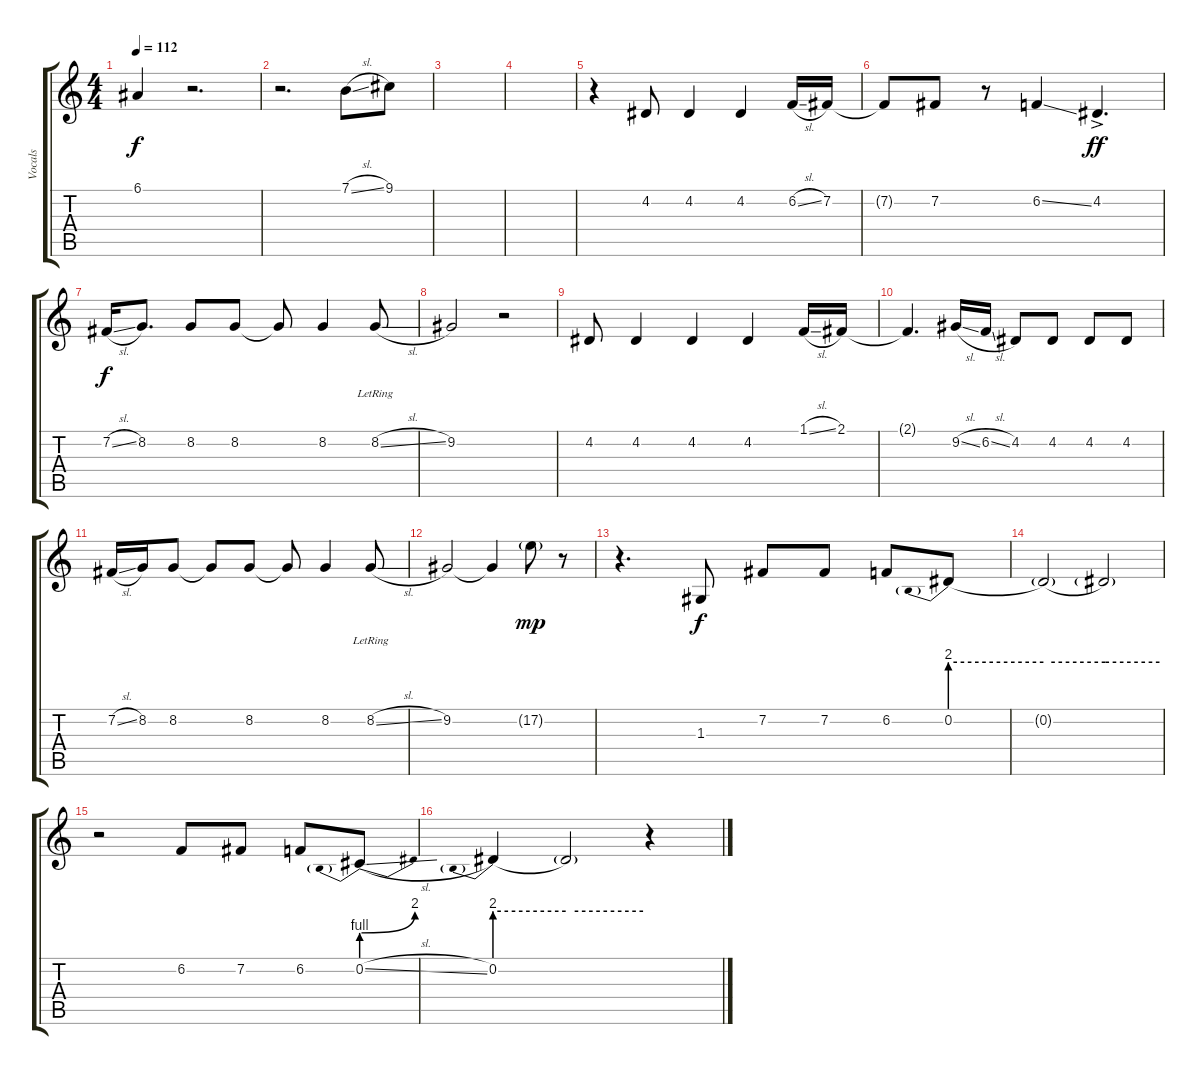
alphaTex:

\track ("Vocals" "Vocals") {instrument violin}
\staff {score tabs}
\tuning (E4 B3 G3 D3 A2 E2) {hide}
\ts (4 4)
\tempo 112
\clef g2
\ks c
6.1{t}.4{dy f} r.2{d} |
r.2{d} 7.1{sl}.8 9.1.8 |
|
|
r.4{volume 11} 4.2.8 4.2.4 4.2.4 6.2{sl}.16 7.2.16 |
7.2{t}.8 7.2.8 r.8 6.2{ss}.4 4.2{ac}.4{d dy ff} |
7.2{sl}.16{dy f} 8.2.8{d} 8.2.8 8.2.8 8.2{t}.8 8.2.4 8.2{sl lr}.8 |
9.2.2 r.2 |
4.2.8 4.2.4 4.2.4 4.2.4 1.1{sl}.16 2.1.16 |
2.1{t}.4{d} 9.2{sl}.16 6.2{sl}.16 4.2.8 4.2.8 4.2.8 4.2.8 |
7.2{sl}.16 8.2.16 8.2.8 8.2{t}.8 8.2.8 8.2{t}.8 8.2.4 8.2{sl lr}.8 |
9.2.2 9.2{t}.4 17.2{g}.8{dy mp} r.8 |
r.4{d volume 8} 1.3.8{dy f} 7.2.8 7.2.8 6.2.8 0.2{be (prebend 0 8 60 8)}.8 |
0.2{be (hold 0 8 60 8) t}.2 0.2{be (hold 0 8 60 8) t}.2{volume 0} |
r.2 6.2.8{volume 7} 7.2.8 6.2.8 0.2{be (prebendbend 0 4 60 8) sl}.8 |
0.2{be (prebend 0 8 60 8)}.4 0.2{be (hold 0 8 60 8) t}.2{volume 0} r.4
